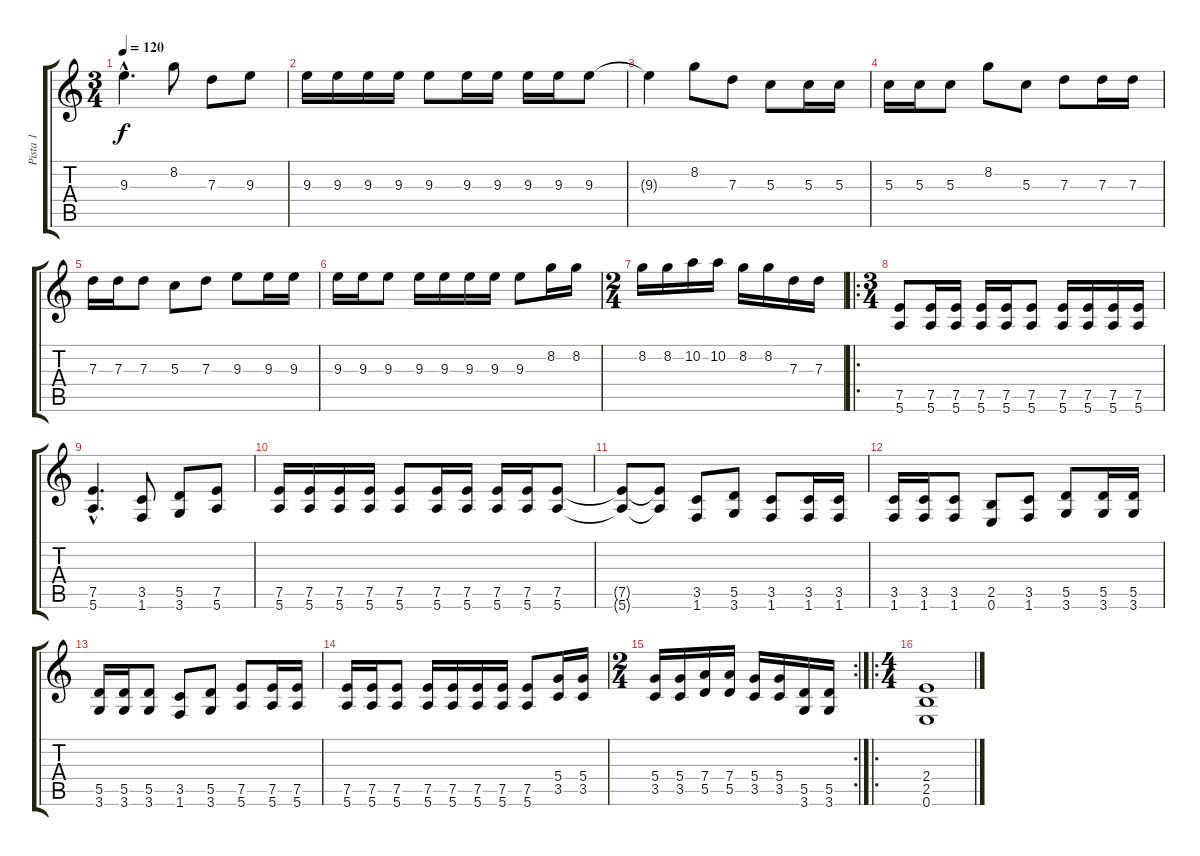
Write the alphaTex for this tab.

\track ("Pista 1" "Pista 1") {instrument distortionguitar}
\staff {score tabs}
\tuning (E4 B3 G3 D3 A2 E2) {hide}
\ts (3 4)
\tempo 120
\clef g2
\ks c
9.3{hac}.4{d dy f} 8.2.8 7.3.8 9.3.8 |
9.3.16 9.3.16 9.3.16 9.3.16 9.3.8 9.3.16 9.3.16 9.3.16 9.3.16 9.3.8 |
9.3{t}.4 8.2.8 7.3.8 5.3.8 5.3.16 5.3.16 |
5.3.16 5.3.16 5.3.8 8.2.8 5.3.8 7.3.8 7.3.16 7.3.16 |
7.3.16 7.3.16 7.3.8 5.3.8 7.3.8 9.3.8 9.3.16 9.3.16 |
9.3.16 9.3.16 9.3.8 9.3.16 9.3.16 9.3.16 9.3.16 9.3.8 8.2.16 8.2.16 |
\ts (2 4)
8.2.16 8.2.16 10.2.16 10.2.16 8.2.16 8.2.16 7.3.16 7.3.16 |
\ro
\ts (3 4)
(7.5 5.6).8 (7.5 5.6).16 (7.5 5.6).16 (7.5 5.6).16 (7.5 5.6).16 (7.5 5.6).8 (7.5 5.6).16 (7.5 5.6).16 (7.5 5.6).16 (7.5 5.6).16 |
(7.5{hac} 5.6{hac}).4{d} (3.5 1.6).8 (5.5 3.6).8 (7.5 5.6).8 |
(7.5 5.6).16 (7.5 5.6).16 (7.5 5.6).16 (7.5 5.6).16 (7.5 5.6).8 (7.5 5.6).16 (7.5 5.6).16 (7.5 5.6).16 (7.5 5.6).16 (7.5 5.6).8 |
(7.5{t} 5.6{t}).8 (7.5{t} 5.6{t}).8 (3.5 1.6).8 (5.5 3.6).8 (3.5 1.6).8 (3.5 1.6).16 (3.5 1.6).16 |
(3.5 1.6).16 (3.5 1.6).16 (3.5 1.6).8 (2.5 0.6).8 (3.5 1.6).8 (5.5 3.6).8 (5.5 3.6).16 (5.5 3.6).16 |
(5.5 3.6).16 (5.5 3.6).16 (5.5 3.6).8 (3.5 1.6).8 (5.5 3.6).8 (7.5 5.6).8 (7.5 5.6).16 (7.5 5.6).16 |
(7.5 5.6).16 (7.5 5.6).16 (7.5 5.6).8 (7.5 5.6).16 (7.5 5.6).16 (7.5 5.6).16 (7.5 5.6).16 (7.5 5.6).8 (5.4 3.5).16 (5.4 3.5).16 |
\rc 2
\ts (2 4)
(5.4 3.5).16 (5.4 3.5).16 (7.4 5.5).16 (7.4 5.5).16 (5.4 3.5).16 (5.4 3.5).16 (5.5 3.6).16 (5.5 3.6).16 |
\ro
\ts (4 4)
(2.4 2.5 0.6).1
